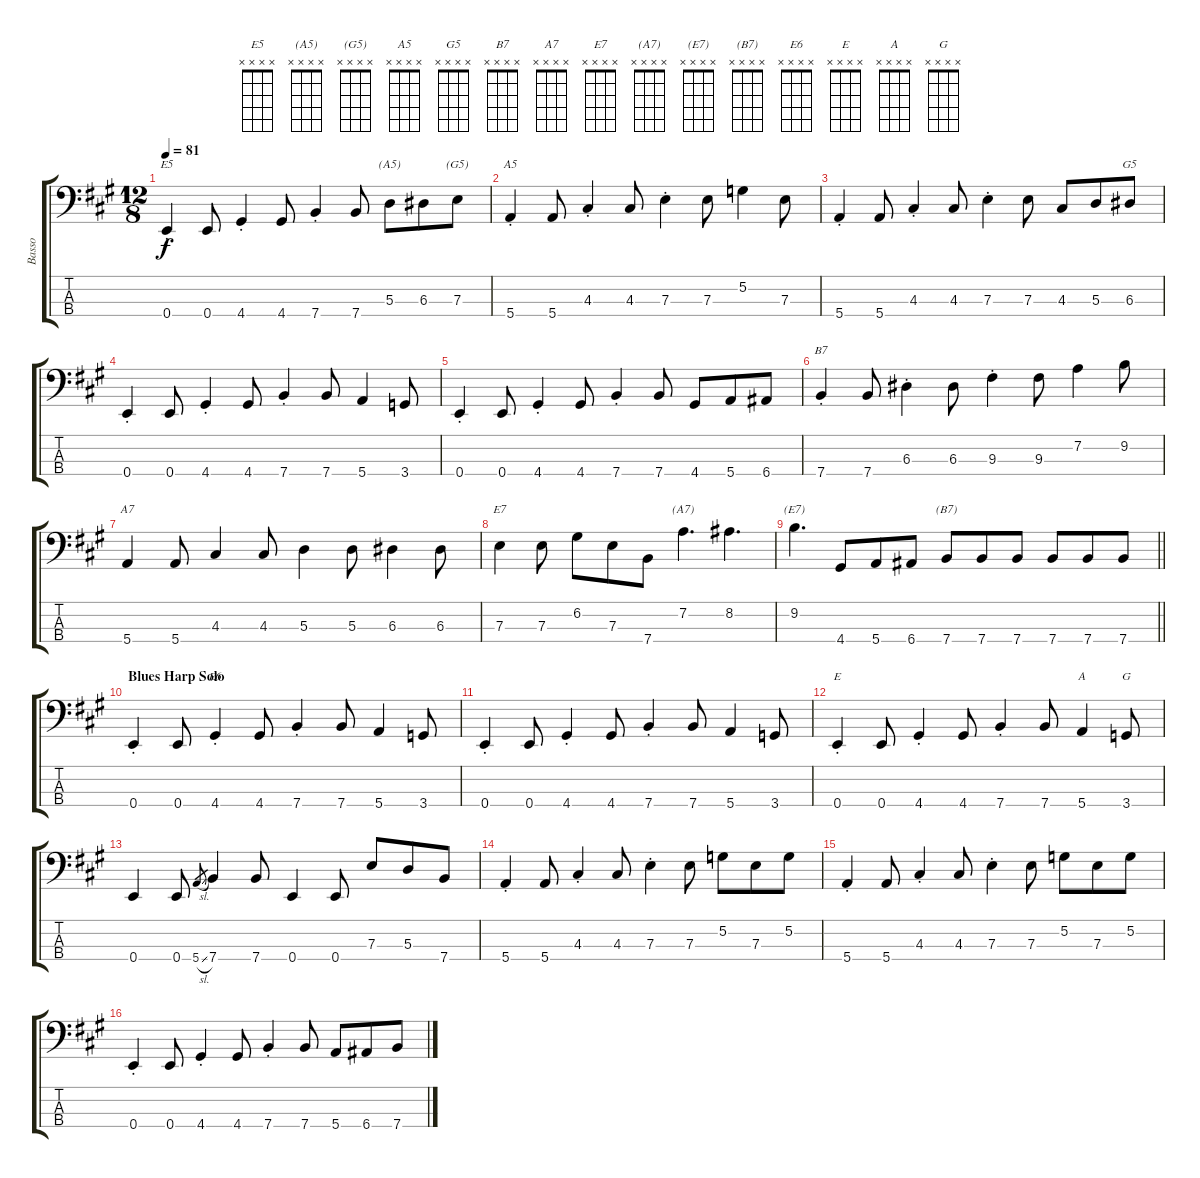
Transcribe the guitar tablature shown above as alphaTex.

\track ("Basso" "Basso") {instrument electricbassfinger}
\staff {score tabs}
\tuning (G2 D2 A1 E1) {hide}
\chord ("E5" x x x x)
\chord ("(A5)" x x x x)
\chord ("(G5)" x x x x)
\chord ("A5" x x x x)
\chord ("G5" x x x x)
\chord ("B7" x x x x)
\chord ("A7" x x x x)
\chord ("E7" x x x x)
\chord ("(A7)" x x x x)
\chord ("(E7)" x x x x)
\chord ("(B7)" x x x x)
\chord ("E6" x x x x)
\chord ("E" x x x x)
\chord ("A" x x x x)
\chord ("G" x x x x)
\ts (12 8)
\tempo 81
\clef f4
\ks a
0.4{st}.4{ch "E5" dy f} 0.4.8 4.4{st}.4 4.4.8 7.4{st}.4 7.4.8 5.3.8{ch "(A5)"} 6.3.8 7.3.8{ch "(G5)"} |
5.4{st}.4{ch "A5"} 5.4.8 4.3{st}.4 4.3.8 7.3{st}.4 7.3.8 5.2.4 7.3.8 |
5.4{st}.4 5.4.8 4.3{st}.4 4.3.8 7.3{st}.4 7.3.8 4.3.8 5.3.8 6.3.8{ch "G5"} |
0.4{st}.4 0.4.8 4.4{st}.4 4.4.8 7.4{st}.4 7.4.8 5.4.4 3.4.8 |
0.4{st}.4 0.4.8 4.4{st}.4 4.4.8 7.4{st}.4 7.4.8 4.4.8 5.4.8 6.4.8 |
7.4{st}.4{ch "B7"} 7.4.8 6.3{st}.4 6.3.8 9.3{st}.4 9.3.8 7.2.4 9.2.8 |
5.4.4{ch "A7"} 5.4.8 4.3.4 4.3.8 5.3.4 5.3.8 6.3.4 6.3.8 |
7.3.4{ch "E7"} 7.3.8 6.2.8 7.3.8 7.4.8 7.2.4{d ch "(A7)"} 8.2.4{d} |
\barLineRight lightlight
9.2.4{d ch "(E7)"} 4.4.8 5.4.8 6.4.8 7.4.8{ch "(B7)"} 7.4.8 7.4.8 7.4.8 7.4.8 7.4.8 |
\section ("" "Blues Harp Solo")
0.4{st}.4 0.4.8 4.4{st}.4{ch "E6"} 4.4.8 7.4{st}.4 7.4.8 5.4.4 3.4.8 |
0.4{st}.4 0.4.8 4.4{st}.4 4.4.8 7.4{st}.4 7.4.8 5.4.4 3.4.8 |
0.4{st}.4{ch "E"} 0.4.8 4.4{st}.4 4.4.8 7.4{st}.4 7.4.8 5.4.4{ch "A"} 3.4.8{ch "G"} |
0.4.4 0.4.8 5.4{sl}.8{gr} 7.4.4 7.4.8 0.4.4 0.4.8 7.3.8 5.3.8 7.4.8 |
5.4{st}.4 5.4.8 4.3{st}.4 4.3.8 7.3{st}.4 7.3.8 5.2.8 7.3.8 5.2.8 |
5.4{st}.4 5.4.8 4.3{st}.4 4.3.8 7.3{st}.4 7.3.8 5.2.8 7.3.8 5.2.8 |
0.4{st}.4 0.4.8 4.4{st}.4 4.4.8 7.4{st}.4 7.4.8 5.4.8 6.4.8 7.4.8
